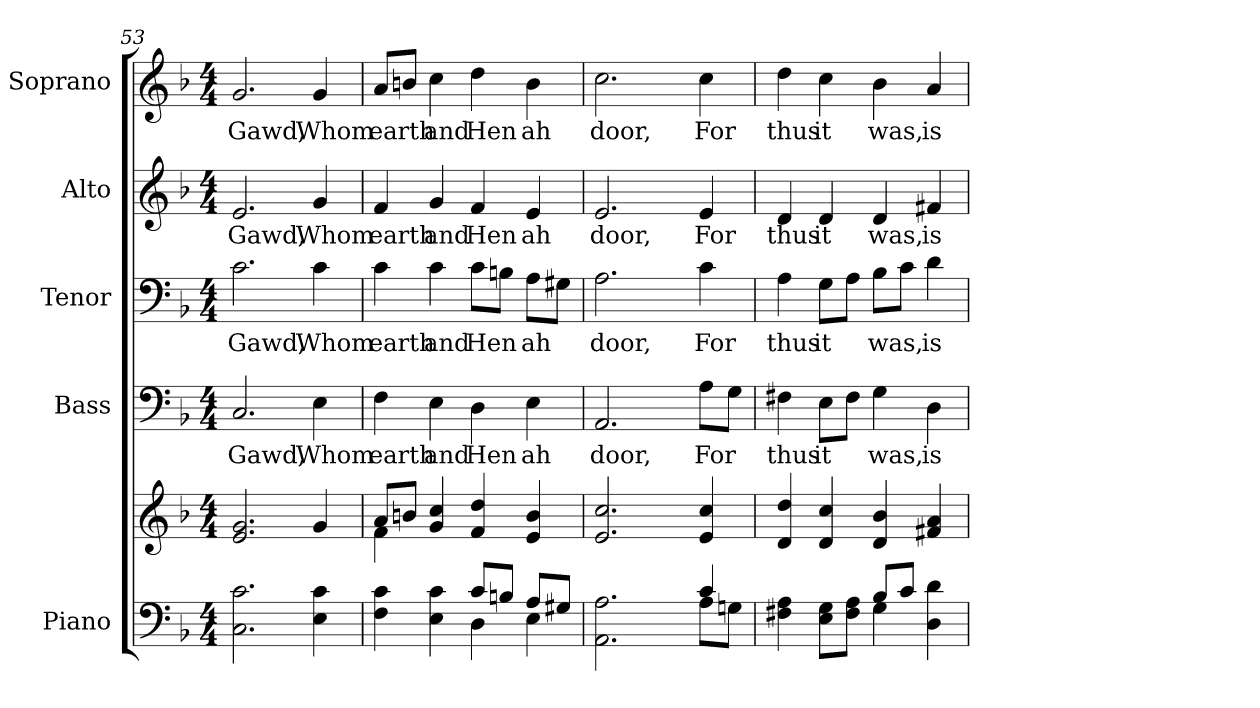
**kern	**kern	**kern	**text	**kern	**text	**kern	**text	**kern	**text
*part5	*part5	*part4	*part4	*part3	*part3	*part2	*part2	*part1	*part1
*staff6	*staff5	*staff4	*staff4	*staff3	*staff3	*staff2	*staff2	*staff1	*staff1
*I"Piano	*	*I"Bass	*	*I"Tenor	*	*I"Alto	*	*I"Soprano	*
*I'Pno.	*	*I'B.	*	*I'T.	*	*I'A.	*	*I'S.	*
*clefF4	*clefG2	*clefF4	*	*clefF4	*	*clefG2	*	*clefG2	*
*k[b-]	*k[b-]	*k[b-]	*	*k[b-]	*	*k[b-]	*	*k[b-]	*
*F:	*F:	*F:	*	*F:	*	*F:	*	*F:	*
*M4/4	*M4/4	*M4/4	*	*M4/4	*	*M4/4	*	*M4/4	*
=53	=53	=53	=53	=53	=53	=53	=53	=53	=53
!	!	!	!LO:LY:b:color=#000000	!	!	!	!	!	!
!	!	!	!	!	!LO:LY:b:color=#000000	!	!	!	!
!	!	!	!	!	!	!	!LO:LY:b:color=#000000	!	!
!	!	!	!	!	!	!	!	!	!LO:LY:b:color=#000000
2.Ci\ 2.ci	2.ei/ 2.gi	2.Ci/	Gawd,	2.ci\	Gawd,	2.ei/	Gawd,	2.gi/	Gawd,
!	!	!	!LO:LY:b:color=#000000	!	!	!	!	!	!
!	!	!	!	!	!LO:LY:b:color=#000000	!	!	!	!
!	!	!	!	!	!	!	!LO:LY:b:color=#000000	!	!
!	!	!	!	!	!	!	!	!	!LO:LY:b:color=#000000
4Ei\ 4ci	4gi/	4Ei\	Whom	4ci\	Whom	4gi/	Whom	4gi/	Whom
!!LO:PB:g=z
=54	=54	=54	=54	=54	=54	=54	=54	=54	=54
*^	*^	*	*	*	*	*	*	*	*
!	!	!	!	!	!LO:LY:b:color=#000000	!	!	!	!	!	!
!	!	!	!	!	!	!	!LO:LY:b:color=#000000	!	!	!	!
!	!	!	!	!	!	!	!	!	!LO:LY:b:color=#000000	!	!
!	!	!	!	!	!	!	!	!	!	!	!LO:LY:b:color=#000000
4Fi\ 4ci	2ryy	8ai/L	4fi\	4Fi\	earth	4ci\	earth	4fi/	earth	8ai/L	earth
.	.	8bni/J	.	.	.	.	.	.	.	8bni/J	.
!	!	!	!	!	!LO:LY:b:color=#000000	!	!	!	!	!	!
!	!	!	!	!	!	!	!LO:LY:b:color=#000000	!	!	!	!
!	!	!	!	!	!	!	!	!	!LO:LY:b:color=#000000	!	!
!	!	!	!	!	!	!	!	!	!	!	!LO:LY:b:color=#000000
4Ei\ 4ci	.	4gi/ 4cci	4ryy	4Ei\	and	4ci\	and	4gi/	and	4cci\	and
!	!	!	!	!	!LO:LY:b:color=#000000	!	!	!	!	!	!
!	!	!	!	!	!	!	!LO:LY:b:color=#000000	!	!	!	!
!	!	!	!	!	!	!	!	!	!LO:LY:b:color=#000000	!	!
!	!	!	!	!	!	!	!	!	!	!	!LO:LY:b:color=#000000
8ci/L	4Di\	4fi/ 4ddi	2ryy	4Di\	Hen	8ci\L	Hen	4fi/	Hen	4ddi\	Hen
8Bni/J	.	.	.	.	.	8Bni\J	.	.	.	.	.
!	!	!	!	!	!LO:LY:b:color=#000000	!	!	!	!	!	!
!	!	!	!	!	!	!	!LO:LY:b:color=#000000	!	!	!	!
!	!	!	!	!	!	!	!	!	!LO:LY:b:color=#000000	!	!
!	!	!	!	!	!	!	!	!	!	!	!LO:LY:b:color=#000000
8Ai/L	4Ei\	4ei/ 4bi	.	4Ei\	ah	8Ai\L	ah	4ei/	ah	4bi\	ah
8G#Xi/J	.	.	.	.	.	8G#Xi\J	.	.	.	.	.
*	*	*v	*v	*	*	*	*	*	*	*	*
=55	=55	=55	=55	=55	=55	=55	=55	=55	=55	=55
!	!	!	!	!LO:LY:b:color=#000000	!	!	!	!	!	!
!	!	!	!	!	!	!LO:LY:b:color=#000000	!	!	!	!
!	!	!	!	!	!	!	!	!LO:LY:b:color=#000000	!	!
!	!	!	!	!	!	!	!	!	!	!LO:LY:b:color=#000000
2.AAi\ 2.Ai	2ryy	2.ei/ 2.cci	2.AAi/	door,	2.Ai\	door,	2.ei/	door,	2.cci\	door,
.	4ryy	.	.	.	.	.	.	.	.	.
!	!	!	!	!LO:LY:b:color=#000000	!	!	!	!	!	!
!	!	!	!	!	!	!LO:LY:b:color=#000000	!	!	!	!
!	!	!	!	!	!	!	!	!LO:LY:b:color=#000000	!	!
!	!	!	!	!	!	!	!	!	!	!LO:LY:b:color=#000000
4ci/	8Ai\L	4ei/ 4cci	8Ai\L	For	4ci\	For	4ei/	For	4cci\	For
.	8Gni\J	.	8Gi\J	.	.	.	.	.	.	.
!!LO:PB:g=z
=56	=56	=56	=56	=56	=56	=56	=56	=56	=56	=56
!	!	!	!	!LO:LY:b:color=#000000	!	!	!	!	!	!
!	!	!	!	!	!	!LO:LY:b:color=#000000	!	!	!	!
!	!	!	!	!	!	!	!	!LO:LY:b:color=#000000	!	!
!	!	!	!	!	!	!	!	!	!	!LO:LY:b:color=#000000
4F#Xi\ 4Ai	2ryy	4di/ 4ddi	4F#Xi\	thus	4Ai\	thus	4di/	thus	4ddi\	thus
!	!	!	!	!LO:LY:b:color=#000000	!	!	!	!	!	!
!	!	!	!	!	!	!LO:LY:b:color=#000000	!	!	!	!
!	!	!	!	!	!	!	!	!LO:LY:b:color=#000000	!	!
!	!	!	!	!	!	!	!	!	!	!LO:LY:b:color=#000000
8Ei\ 8GiL	.	4di/ 4cci	8Ei\L	it	8Gi\L	it	4di/	it	4cci\	it
8F#i\ 8AiJ	.	.	8F#i\J	.	8Ai\J	.	.	.	.	.
!	!	!	!	!LO:LY:b:color=#000000	!	!	!	!	!	!
!	!	!	!	!	!	!LO:LY:b:color=#000000	!	!	!	!
!	!	!	!	!	!	!	!	!LO:LY:b:color=#000000	!	!
!	!	!	!	!	!	!	!	!	!	!LO:LY:b:color=#000000
8B-i/L	4Gi\	4di/ 4b-i	4Gi\	was,	8B-i\L	was,	4di/	was,	4b-i\	was,
8ci/J	.	.	.	.	8ci\J	.	.	.	.	.
!	!	!	!	!LO:LY:b:color=#000000	!	!	!	!	!	!
!	!	!	!	!	!	!LO:LY:b:color=#000000	!	!	!	!
!	!	!	!	!	!	!	!	!LO:LY:b:color=#000000	!	!
!	!	!	!	!	!	!	!	!	!	!LO:LY:b:color=#000000
4Di\ 4di	4ryy	4f#Xi/ 4ai	4Di\	is	4di\	is	4f#Xi/	is	4ai/	is
*v	*v	*	*	*	*	*	*	*	*	*
=	=	=	=	=	=	=	=	=	=
*-	*-	*-	*-	*-	*-	*-	*-	*-	*-
